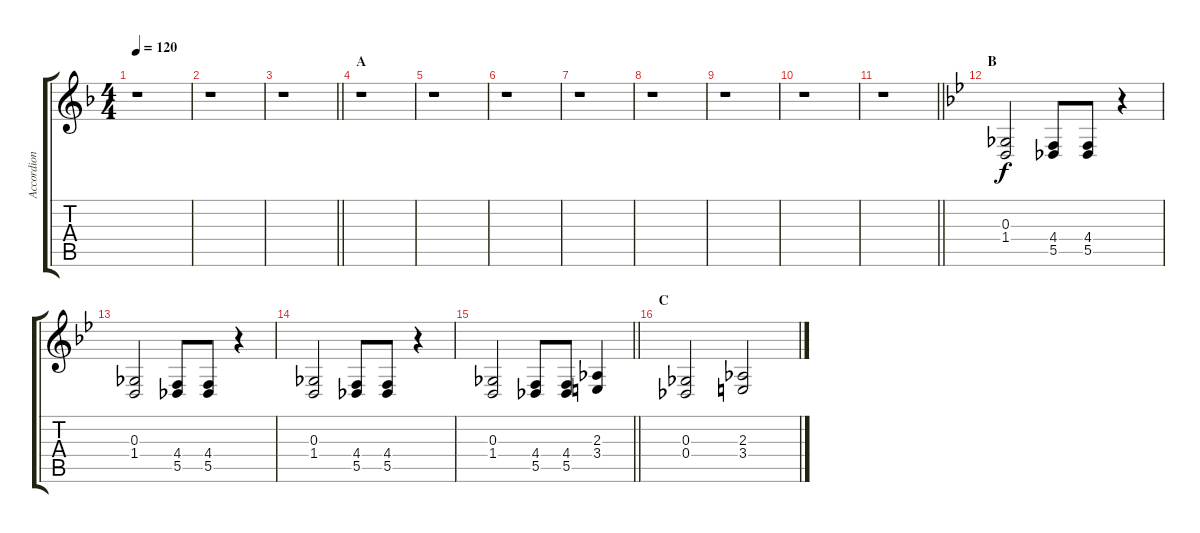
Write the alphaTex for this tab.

\track ("Accordion" "Accordion") {instrument accordion}
\staff {score tabs}
\tuning (Eb4 Bb3 Gb3 Db3 Ab2 Eb2) {hide}
\ts (4 4)
\tempo 120
\clef g2
\ks f
r.1{dy f} |
r.1 |
\barLineRight lightlight
r.1 |
\section ("" "A")
r.1 |
r.1 |
r.1 |
r.1 |
r.1 |
r.1 |
r.1 |
\barLineRight lightlight
r.1 |
\section ("" "B")
\ks bb
(0.3 1.4).2 (4.4 5.5).8 (4.4 5.5).8 r.4 |
(0.3 1.4).2 (4.4 5.5).8 (4.4 5.5).8 r.4 |
(0.3 1.4).2 (4.4 5.5).8 (4.4 5.5).8 r.4 |
\barLineRight lightlight
(0.3 1.4).2 (4.4 5.5).8 (4.4 5.5).8 (2.3 3.4).4 |
\section ("" "C")
(0.3 0.4).2 (2.3 3.4).2
